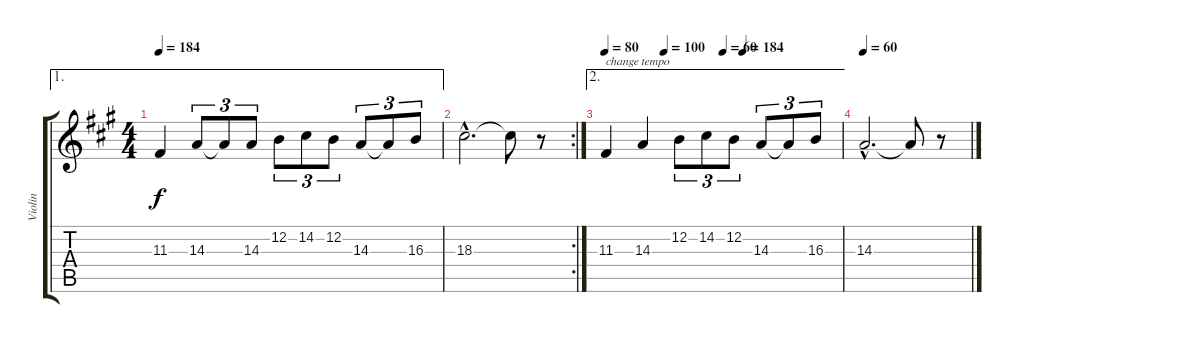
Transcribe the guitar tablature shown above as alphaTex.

\track ("Violin" "Violin") {instrument violin}
\staff {score tabs}
\tuning (E4 B3 G3 D3 A2 E2) {hide}
\ae 1
\ts (4 4)
\tempo 184
\clef g2
\ks f#minor
11.3.4{dy f} 14.3.8{tu (3 2)} 14.3{t}.8{tu (3 2)} 14.3.8{tu (3 2)} 12.2.8{tu (3 2)} 14.2.8{tu (3 2)} 12.2.8{tu (3 2)} 14.3.8{tu (3 2)} 14.3{t}.8{tu (3 2)} 16.3.8{tu (3 2)} |
\rc 2
18.3{hac}.2{d} 18.3{t}.8 r.8 |
\ae 2
\tempo 80
\tempo (100 0.25)
\tempo (60 0.5)
\tempo (184 0.5833333333333334)
11.3.4{txt "change tempo"} 14.3.4 12.2.8{tu (3 2)} 14.2.8{tu (3 2)} 12.2.8{tu (3 2)} 14.3.8{tu (3 2)} 14.3{t}.8{tu (3 2)} 16.3.8{tu (3 2)} |
\tempo 60
14.3{hac}.2{d} 14.3{t}.8 r.8
